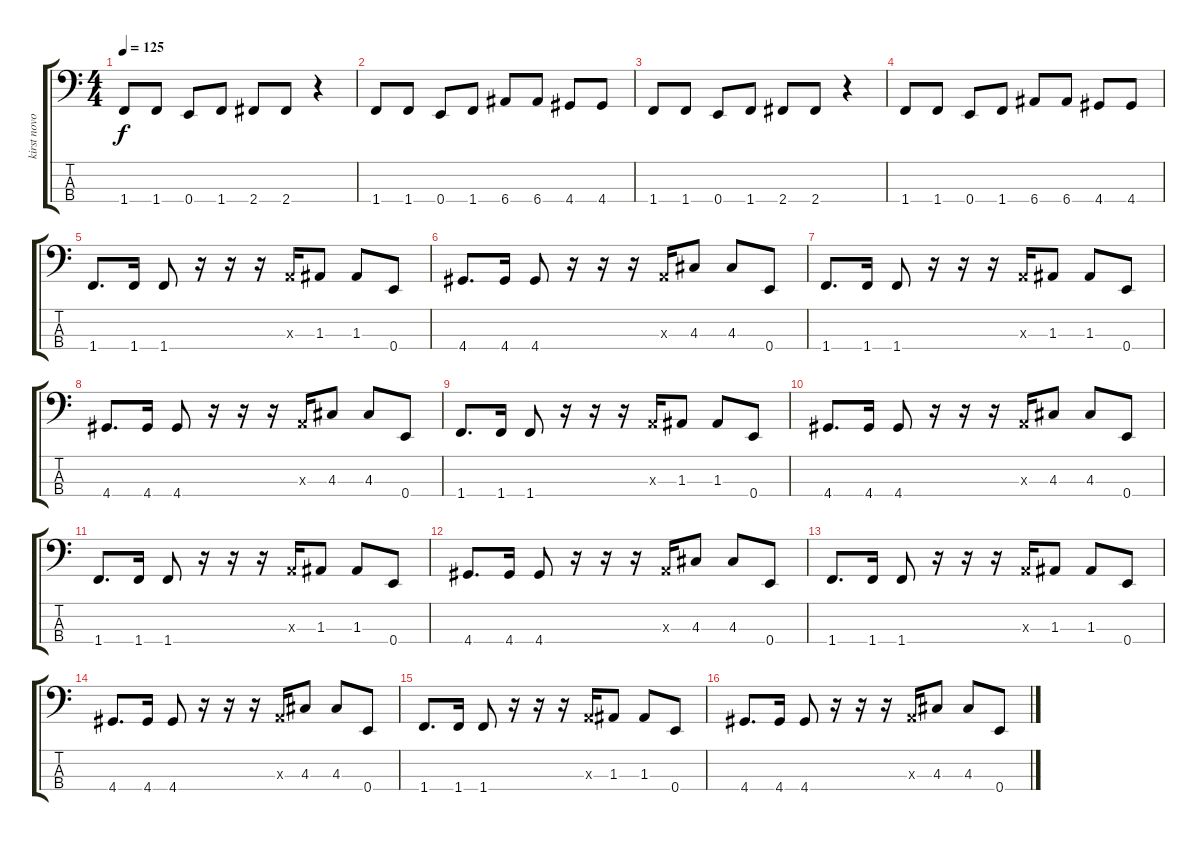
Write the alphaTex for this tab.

\track ("kirst novoselic" "kirst novo") {instrument electricbasspick}
\staff {score tabs}
\tuning (G2 D2 A1 E1) {hide}
\ts (4 4)
\tempo 125
\clef f4
\ks c
1.4.8{dy f} 1.4.8 0.4.8 1.4.8 2.4.8 2.4.8 r.4 |
1.4.8 1.4.8 0.4.8 1.4.8 6.4.8 6.4.8 4.4.8 4.4.8 |
1.4.8 1.4.8 0.4.8 1.4.8 2.4.8 2.4.8 r.4 |
1.4.8 1.4.8 0.4.8 1.4.8 6.4.8 6.4.8 4.4.8 4.4.8 |
1.4.8{d volume 10} 1.4.16 1.4.8 r.16 r.16 r.16 0.3{x}.16 1.3.8 1.3.8 0.4.8 |
4.4.8{d volume 10} 4.4.16 4.4.8 r.16 r.16 r.16 0.3{x}.16 4.3.8 4.3.8 0.4.8 |
1.4.8{d volume 10} 1.4.16 1.4.8 r.16 r.16 r.16 0.3{x}.16 1.3.8 1.3.8 0.4.8 |
4.4.8{d volume 10} 4.4.16 4.4.8 r.16 r.16 r.16 0.3{x}.16 4.3.8 4.3.8 0.4.8 |
1.4.8{d volume 10} 1.4.16 1.4.8 r.16 r.16 r.16 0.3{x}.16 1.3.8 1.3.8 0.4.8 |
4.4.8{d volume 10} 4.4.16 4.4.8 r.16 r.16 r.16 0.3{x}.16 4.3.8 4.3.8 0.4.8 |
1.4.8{d volume 10} 1.4.16 1.4.8 r.16 r.16 r.16 0.3{x}.16 1.3.8 1.3.8 0.4.8 |
4.4.8{d volume 10} 4.4.16 4.4.8 r.16 r.16 r.16 0.3{x}.16 4.3.8 4.3.8 0.4.8 |
1.4.8{d volume 10} 1.4.16 1.4.8 r.16 r.16 r.16 0.3{x}.16 1.3.8 1.3.8 0.4.8 |
4.4.8{d volume 10} 4.4.16 4.4.8 r.16 r.16 r.16 0.3{x}.16 4.3.8 4.3.8 0.4.8 |
1.4.8{d volume 10} 1.4.16 1.4.8 r.16 r.16 r.16 0.3{x}.16 1.3.8 1.3.8 0.4.8 |
4.4.8{d volume 10} 4.4.16 4.4.8 r.16 r.16 r.16 0.3{x}.16 4.3.8 4.3.8 0.4.8
